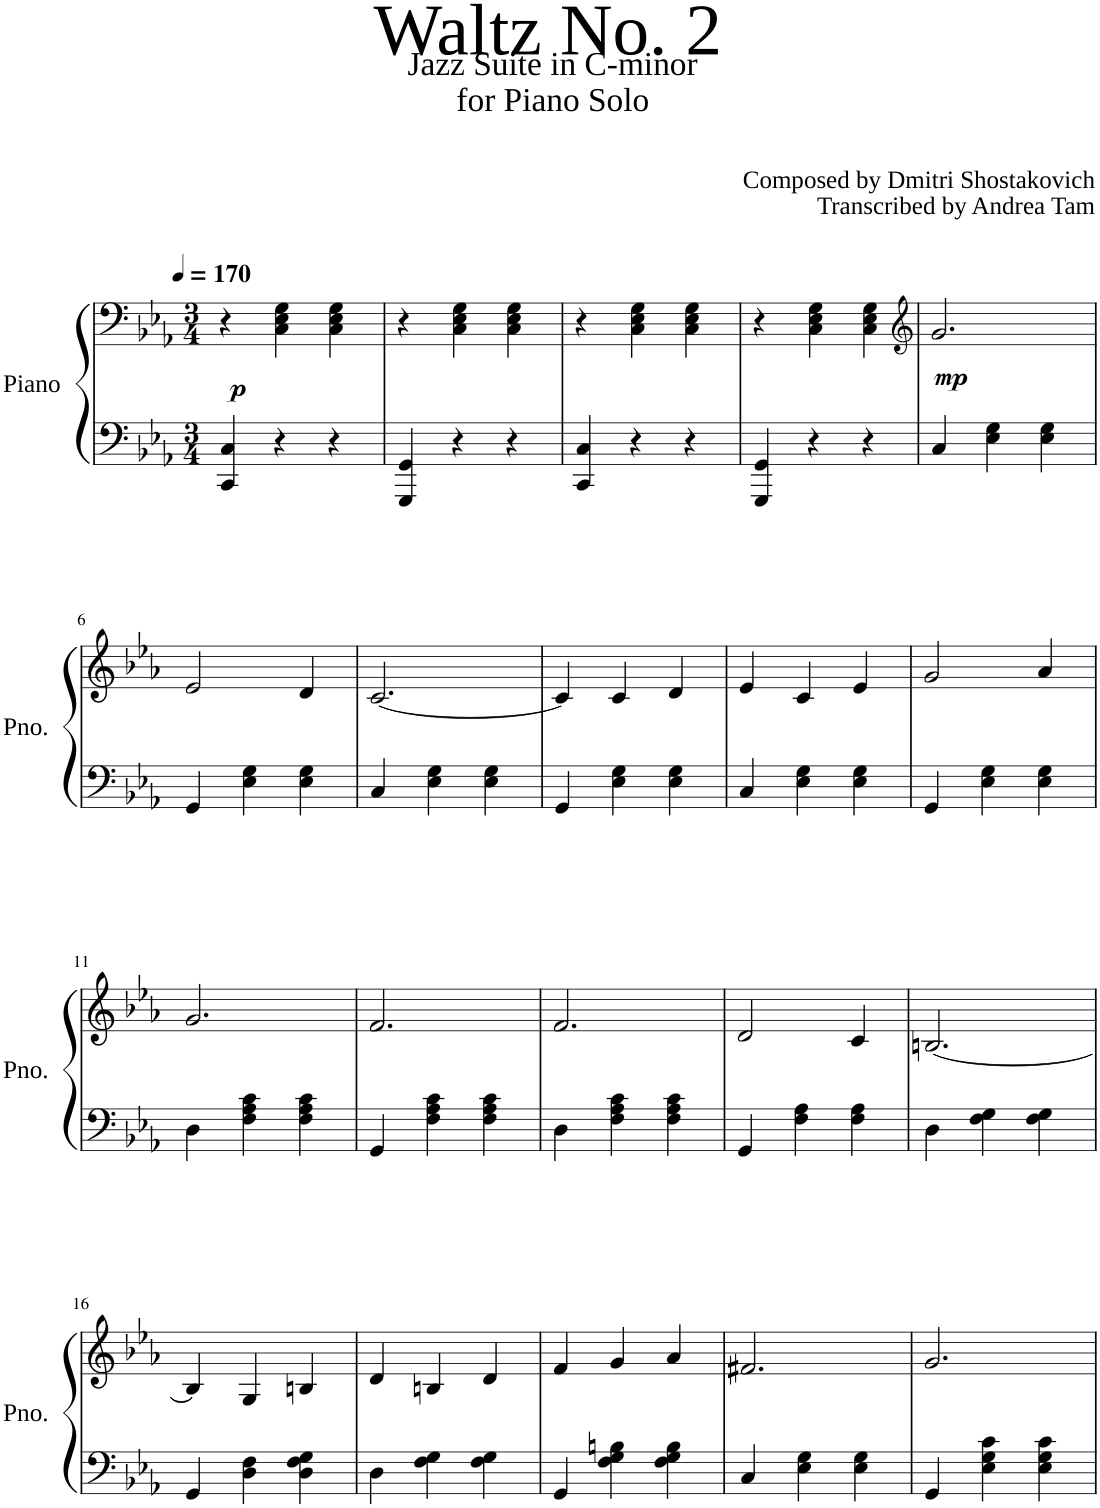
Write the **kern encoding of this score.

**kern	**kern	**dynam
*part1	*part1	*part1
*staff2	*staff1	*staff1/2
*I"Piano	*	*
*I'Pno.	*	*
*clefF4	*clefF4	*
*k[b-e-a-]	*k[b-e-a-]	*
*M3/4	*M3/4	*
*MM170	*MM170	*
=1	=1	=1
!	!	!LO:DY:a=2
4CC/ 4C/	4r	p
4r	4C\ 4E-\ 4G\	.
4r	4C\ 4E-\ 4G\	.
=2	=2	=2
4GGG/ 4GG/	4r	.
4r	4C\ 4E-\ 4G\	.
4r	4C\ 4E-\ 4G\	.
=3	=3	=3
4CC/ 4C/	4r	.
4r	4C\ 4E-\ 4G\	.
4r	4C\ 4E-\ 4G\	.
=4	=4	=4
4GGG/ 4GG/	4r	.
4r	4C\ 4E-\ 4G\	.
4r	4C\ 4E-\ 4G\	.
=5	=5	=5
*	*clefG2	*
!	!	!LO:DY:b
4C/	2.g/	mp
4E-\ 4G\	.	.
4E-\ 4G\	.	.
!!LO:LB:g=z
=6	=6	=6
4GG/	2e-/	.
4E-\ 4G\	.	.
4E-\ 4G\	4d/	.
=7	=7	=7
4C/	[2.c/	.
4E-\ 4G\	.	.
4E-\ 4G\	.	.
=8	=8	=8
4GG/	4c/]	.
4E-\ 4G\	4c/	.
4E-\ 4G\	4d/	.
=9	=9	=9
4C/	4e-/	.
4E-\ 4G\	4c/	.
4E-\ 4G\	4e-/	.
=10	=10	=10
4GG/	2g/	.
4E-\ 4G\	.	.
4E-\ 4G\	4a-/	.
!!LO:LB:g=z
=11	=11	=11
4D\	2.g/	.
4F\ 4A-\ 4c\	.	.
4F\ 4A-\ 4c\	.	.
=12	=12	=12
4GG/	2.f/	.
4F\ 4A-\ 4c\	.	.
4F\ 4A-\ 4c\	.	.
=13	=13	=13
4D\	2.f/	.
4F\ 4A-\ 4c\	.	.
4F\ 4A-\ 4c\	.	.
=14	=14	=14
4GG/	2d/	.
4F\ 4A-\	.	.
4F\ 4A-\	4c/	.
=15	=15	=15
4D\	[2.Bn/	.
4F\ 4G\	.	.
4F\ 4G\	.	.
!!LO:LB:g=z
=16	=16	=16
4GG/	4B/]	.
4D\ 4F\	4G/	.
4D\ 4F\ 4G\	4Bn/	.
=17	=17	=17
4D\	4d/	.
4F\ 4G\	4Bn/	.
4F\ 4G\	4d/	.
=18	=18	=18
4GG/	4f/	.
4F\ 4G\ 4Bn\	4g/	.
4F\ 4G\ 4B\	4a-/	.
=19	=19	=19
4C/	2.f#X/	.
4E-\ 4G\	.	.
4E-\ 4G\	.	.
=20	=20	=20
4GG/	2.g/	.
4E-\ 4G\ 4c\	.	.
4E-\ 4G\ 4c\	.	.
=	=	=
*-	*-	*-
